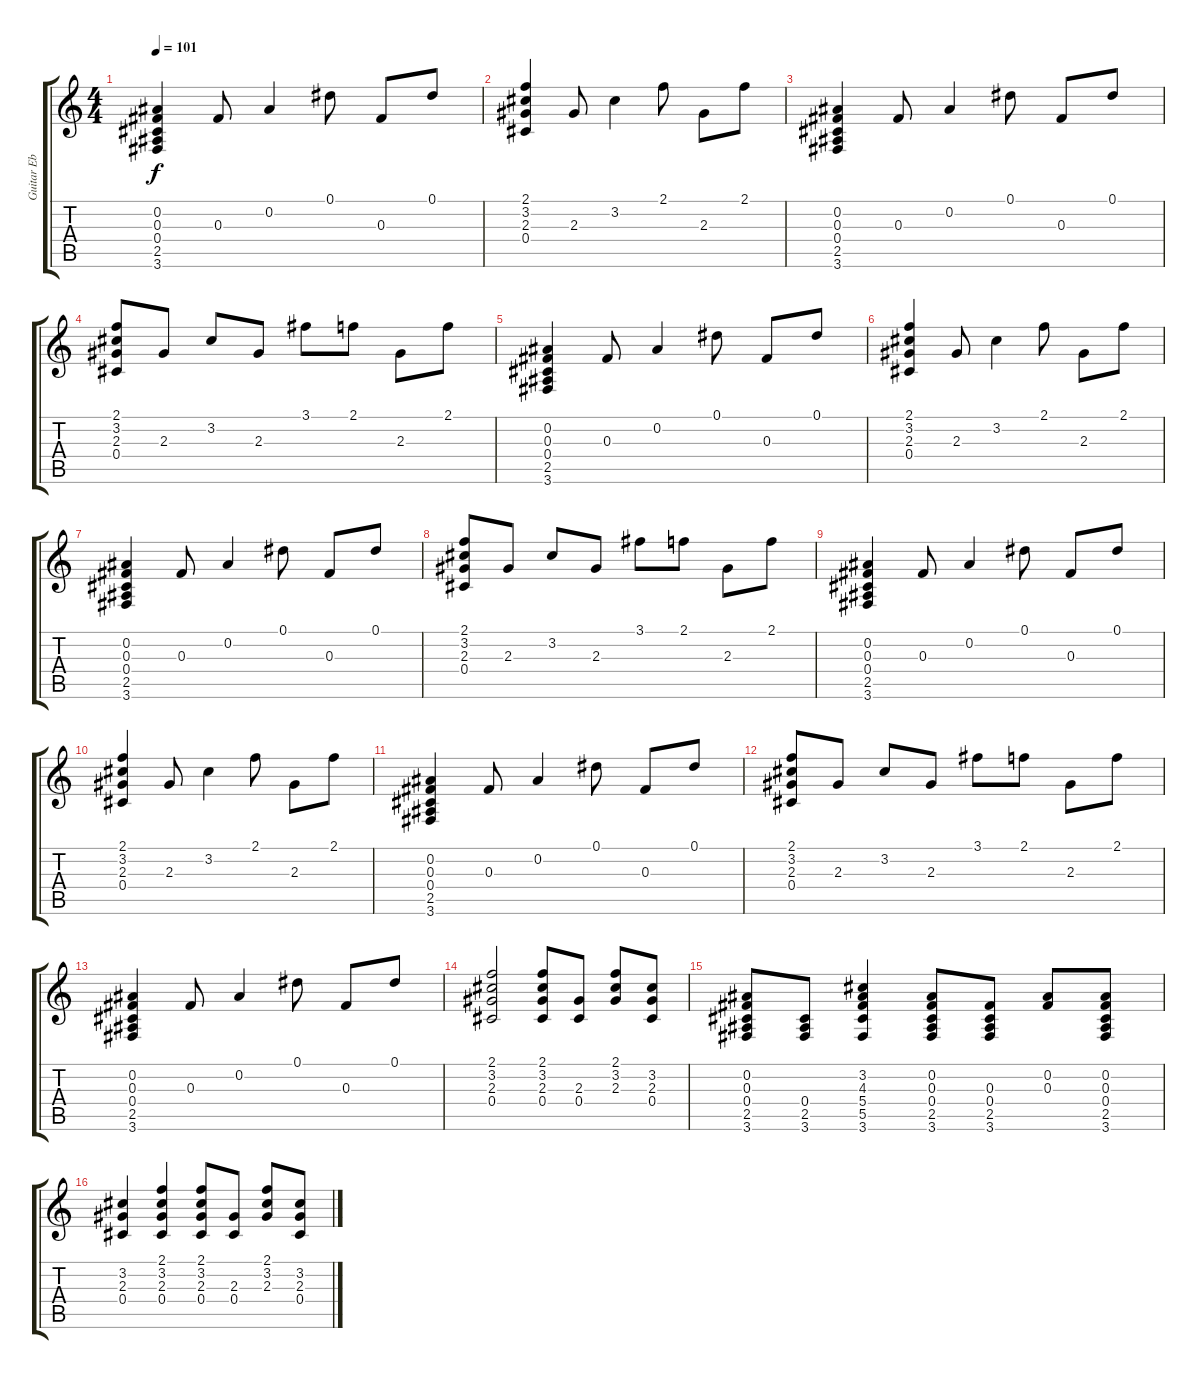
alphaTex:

\track ("Guitar Eb 1" "Guitar Eb ") {instrument electricguitarjazz}
\staff {score tabs}
\tuning (Eb4 Bb3 Gb3 Db3 Ab2 Eb2) {hide}
\ts (4 4)
\tempo 101
\clef g2
\ks c
(0.2 0.3 0.4 2.5 3.6).4{dy f} 0.3.8 0.2.4 0.1.8 0.3.8 0.1.8 |
(2.1 3.2 2.3 0.4).4 2.3.8 3.2.4 2.1.8 2.3.8 2.1.8 |
(0.2 0.3 0.4 2.5 3.6).4 0.3.8 0.2.4 0.1.8 0.3.8 0.1.8 |
(2.1 3.2 2.3 0.4).8 2.3.8 3.2.8 2.3.8 3.1.8 2.1.8 2.3.8 2.1.8 |
(0.2 0.3 0.4 2.5 3.6).4 0.3.8 0.2.4 0.1.8 0.3.8 0.1.8 |
(2.1 3.2 2.3 0.4).4 2.3.8 3.2.4 2.1.8 2.3.8 2.1.8 |
(0.2 0.3 0.4 2.5 3.6).4 0.3.8 0.2.4 0.1.8 0.3.8 0.1.8 |
(2.1 3.2 2.3 0.4).8 2.3.8 3.2.8 2.3.8 3.1.8 2.1.8 2.3.8 2.1.8 |
(0.2 0.3 0.4 2.5 3.6).4 0.3.8 0.2.4 0.1.8 0.3.8 0.1.8 |
(2.1 3.2 2.3 0.4).4 2.3.8 3.2.4 2.1.8 2.3.8 2.1.8 |
(0.2 0.3 0.4 2.5 3.6).4 0.3.8 0.2.4 0.1.8 0.3.8 0.1.8 |
(2.1 3.2 2.3 0.4).8 2.3.8 3.2.8 2.3.8 3.1.8 2.1.8 2.3.8 2.1.8 |
(0.2 0.3 0.4 2.5 3.6).4 0.3.8 0.2.4 0.1.8 0.3.8 0.1.8 |
(2.1 3.2 2.3 0.4).2 (2.1 3.2 2.3 0.4).8 (2.3 0.4).8 (2.1 3.2 2.3).8 (3.2 2.3 0.4).8 |
(0.2 0.3 0.4 2.5 3.6).8 (0.4 2.5 3.6).8 (3.2 4.3 5.4 5.5 3.6).4 (0.2 0.3 0.4 2.5 3.6).8 (0.3 0.4 2.5 3.6).8 (0.2 0.3).8 (0.2 0.3 0.4 2.5 3.6).8 |
(3.2 2.3 0.4).4 (2.1 3.2 2.3 0.4).4 (2.1 3.2 2.3 0.4).8 (2.3 0.4).8 (2.1 3.2 2.3).8 (3.2 2.3 0.4).8
